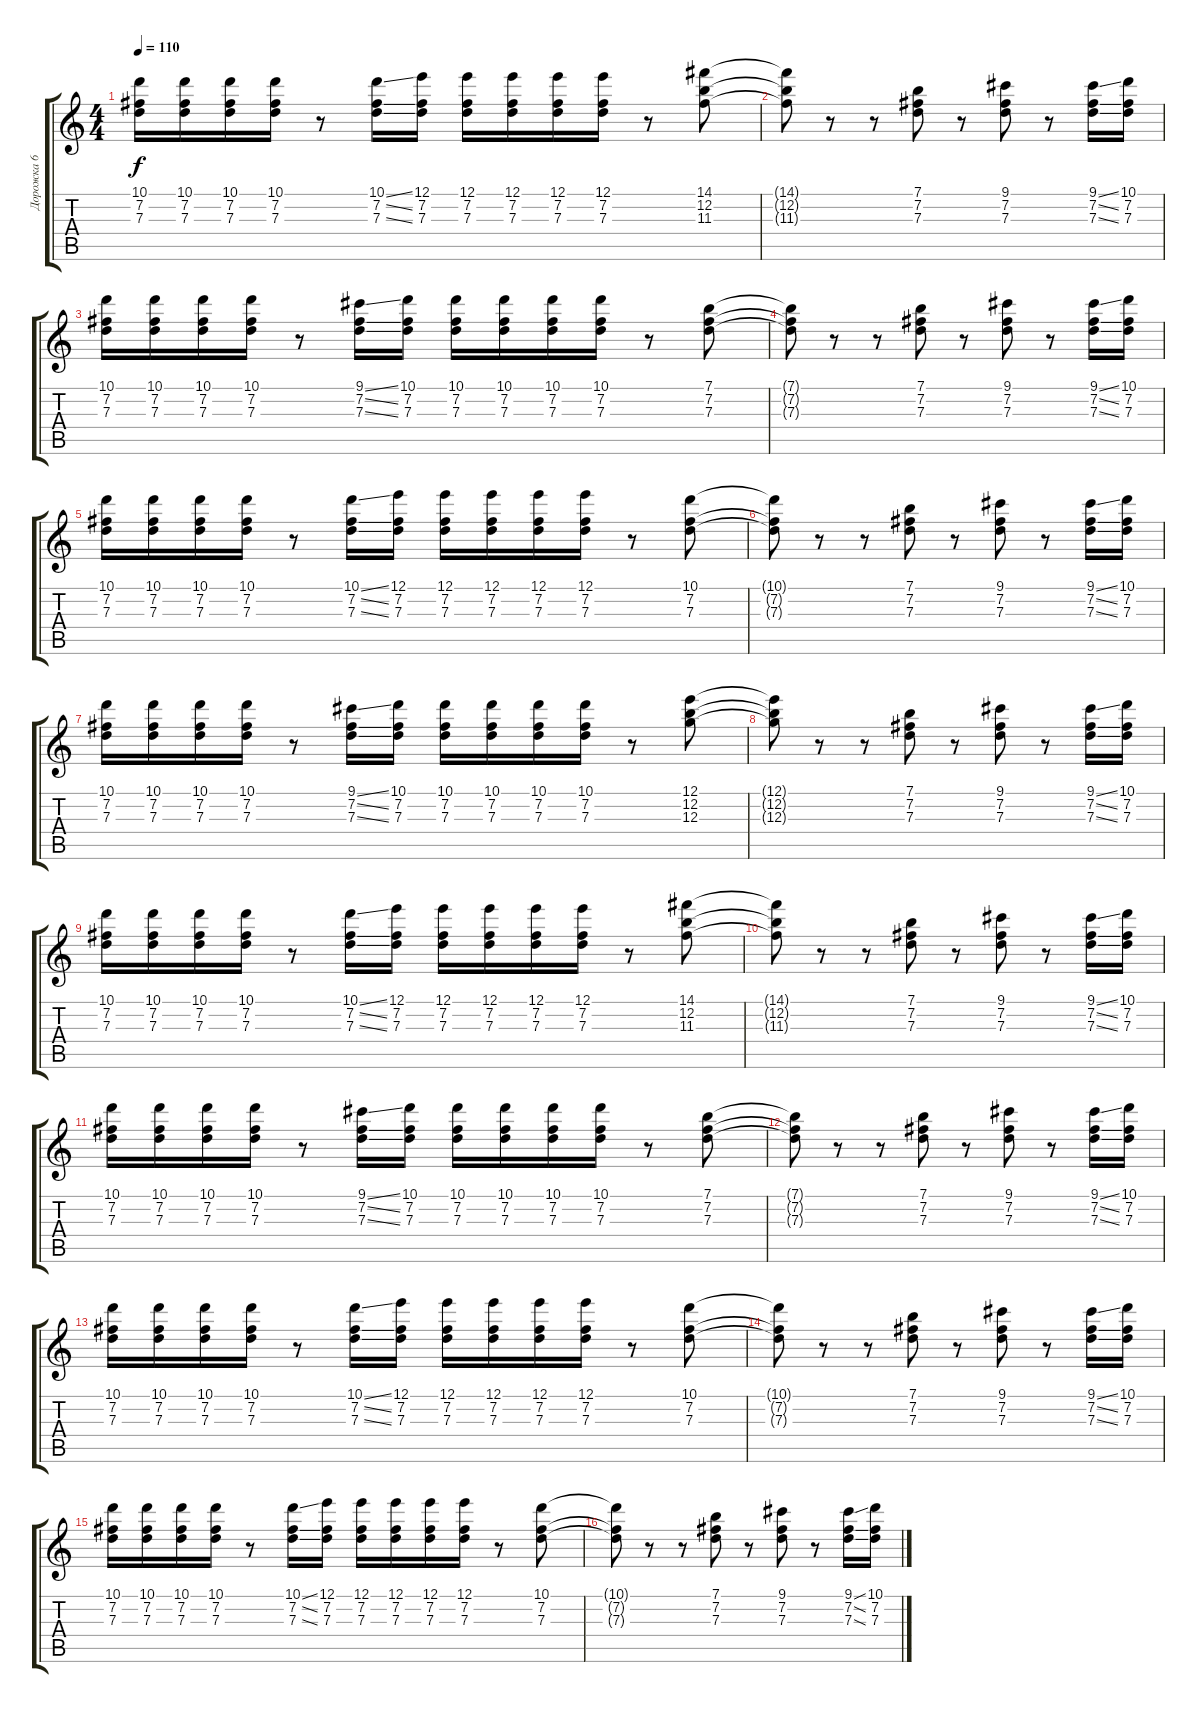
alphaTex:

\track ("Дорожка 6" "Дорожка 6") {instrument acousticguitarsteel}
\staff {score tabs}
\tuning (E4 B3 G3 D3 A2 E2) {hide}
\ts (4 4)
\tempo 110
\clef g2
\ks c
(10.1 7.2 7.3).16{dy f} (10.1 7.2 7.3).16 (10.1 7.2 7.3).16 (10.1 7.2 7.3).16 r.8 (10.1{ss} 7.2{ss} 7.3{ss}).16 (12.1 7.2 7.3).16 (12.1 7.2 7.3).16 (12.1 7.2 7.3).16 (12.1 7.2 7.3).16 (12.1 7.2 7.3).16 r.8 (14.1 12.2 11.3).8 |
(14.1{t} 12.2{t} 11.3{t}).8 r.8 r.8 (7.1 7.2 7.3).8 r.8 (9.1 7.2 7.3).8 r.8 (9.1{ss} 7.2{ss} 7.3{ss}).16 (10.1 7.2 7.3).16 |
(10.1 7.2 7.3).16 (10.1 7.2 7.3).16 (10.1 7.2 7.3).16 (10.1 7.2 7.3).16 r.8 (9.1{ss} 7.2{ss} 7.3{ss}).16 (10.1 7.2 7.3).16 (10.1 7.2 7.3).16 (10.1 7.2 7.3).16 (10.1 7.2 7.3).16 (10.1 7.2 7.3).16 r.8 (7.1 7.2 7.3).8 |
(7.1{t} 7.2{t} 7.3{t}).8 r.8 r.8 (7.1 7.2 7.3).8 r.8 (9.1 7.2 7.3).8 r.8 (9.1{ss} 7.2{ss} 7.3{ss}).16 (10.1 7.2 7.3).16 |
(10.1 7.2 7.3).16 (10.1 7.2 7.3).16 (10.1 7.2 7.3).16 (10.1 7.2 7.3).16 r.8 (10.1{ss} 7.2{ss} 7.3{ss}).16 (12.1 7.2 7.3).16 (12.1 7.2 7.3).16 (12.1 7.2 7.3).16 (12.1 7.2 7.3).16 (12.1 7.2 7.3).16 r.8 (10.1 7.2 7.3).8 |
(10.1{t} 7.2{t} 7.3{t}).8 r.8 r.8 (7.1 7.2 7.3).8 r.8 (9.1 7.2 7.3).8 r.8 (9.1{ss} 7.2{ss} 7.3{ss}).16 (10.1 7.2 7.3).16 |
(10.1 7.2 7.3).16 (10.1 7.2 7.3).16 (10.1 7.2 7.3).16 (10.1 7.2 7.3).16 r.8 (9.1{ss} 7.2{ss} 7.3{ss}).16 (10.1 7.2 7.3).16 (10.1 7.2 7.3).16 (10.1 7.2 7.3).16 (10.1 7.2 7.3).16 (10.1 7.2 7.3).16 r.8 (12.1 12.2 12.3).8 |
(12.1{t} 12.2{t} 12.3{t}).8 r.8 r.8 (7.1 7.2 7.3).8 r.8 (9.1 7.2 7.3).8 r.8 (9.1{ss} 7.2{ss} 7.3{ss}).16 (10.1 7.2 7.3).16 |
(10.1 7.2 7.3).16 (10.1 7.2 7.3).16 (10.1 7.2 7.3).16 (10.1 7.2 7.3).16 r.8 (10.1{ss} 7.2{ss} 7.3{ss}).16 (12.1 7.2 7.3).16 (12.1 7.2 7.3).16 (12.1 7.2 7.3).16 (12.1 7.2 7.3).16 (12.1 7.2 7.3).16 r.8 (14.1 12.2 11.3).8 |
(14.1{t} 12.2{t} 11.3{t}).8 r.8 r.8 (7.1 7.2 7.3).8 r.8 (9.1 7.2 7.3).8 r.8 (9.1{ss} 7.2{ss} 7.3{ss}).16 (10.1 7.2 7.3).16 |
(10.1 7.2 7.3).16 (10.1 7.2 7.3).16 (10.1 7.2 7.3).16 (10.1 7.2 7.3).16 r.8 (9.1{ss} 7.2{ss} 7.3{ss}).16 (10.1 7.2 7.3).16 (10.1 7.2 7.3).16 (10.1 7.2 7.3).16 (10.1 7.2 7.3).16 (10.1 7.2 7.3).16 r.8 (7.1 7.2 7.3).8 |
(7.1{t} 7.2{t} 7.3{t}).8 r.8 r.8 (7.1 7.2 7.3).8 r.8 (9.1 7.2 7.3).8 r.8 (9.1{ss} 7.2{ss} 7.3{ss}).16 (10.1 7.2 7.3).16 |
(10.1 7.2 7.3).16 (10.1 7.2 7.3).16 (10.1 7.2 7.3).16 (10.1 7.2 7.3).16 r.8 (10.1{ss} 7.2{ss} 7.3{ss}).16 (12.1 7.2 7.3).16 (12.1 7.2 7.3).16 (12.1 7.2 7.3).16 (12.1 7.2 7.3).16 (12.1 7.2 7.3).16 r.8 (10.1 7.2 7.3).8 |
(10.1{t} 7.2{t} 7.3{t}).8 r.8 r.8 (7.1 7.2 7.3).8 r.8 (9.1 7.2 7.3).8 r.8 (9.1{ss} 7.2{ss} 7.3{ss}).16 (10.1 7.2 7.3).16 |
(10.1 7.2 7.3).16 (10.1 7.2 7.3).16 (10.1 7.2 7.3).16 (10.1 7.2 7.3).16 r.8 (10.1{ss} 7.2{ss} 7.3{ss}).16 (12.1 7.2 7.3).16 (12.1 7.2 7.3).16 (12.1 7.2 7.3).16 (12.1 7.2 7.3).16 (12.1 7.2 7.3).16 r.8 (10.1 7.2 7.3).8 |
(10.1{t} 7.2{t} 7.3{t}).8 r.8 r.8 (7.1 7.2 7.3).8 r.8 (9.1 7.2 7.3).8 r.8 (9.1{ss} 7.2{ss} 7.3{ss}).16 (10.1 7.2 7.3).16
